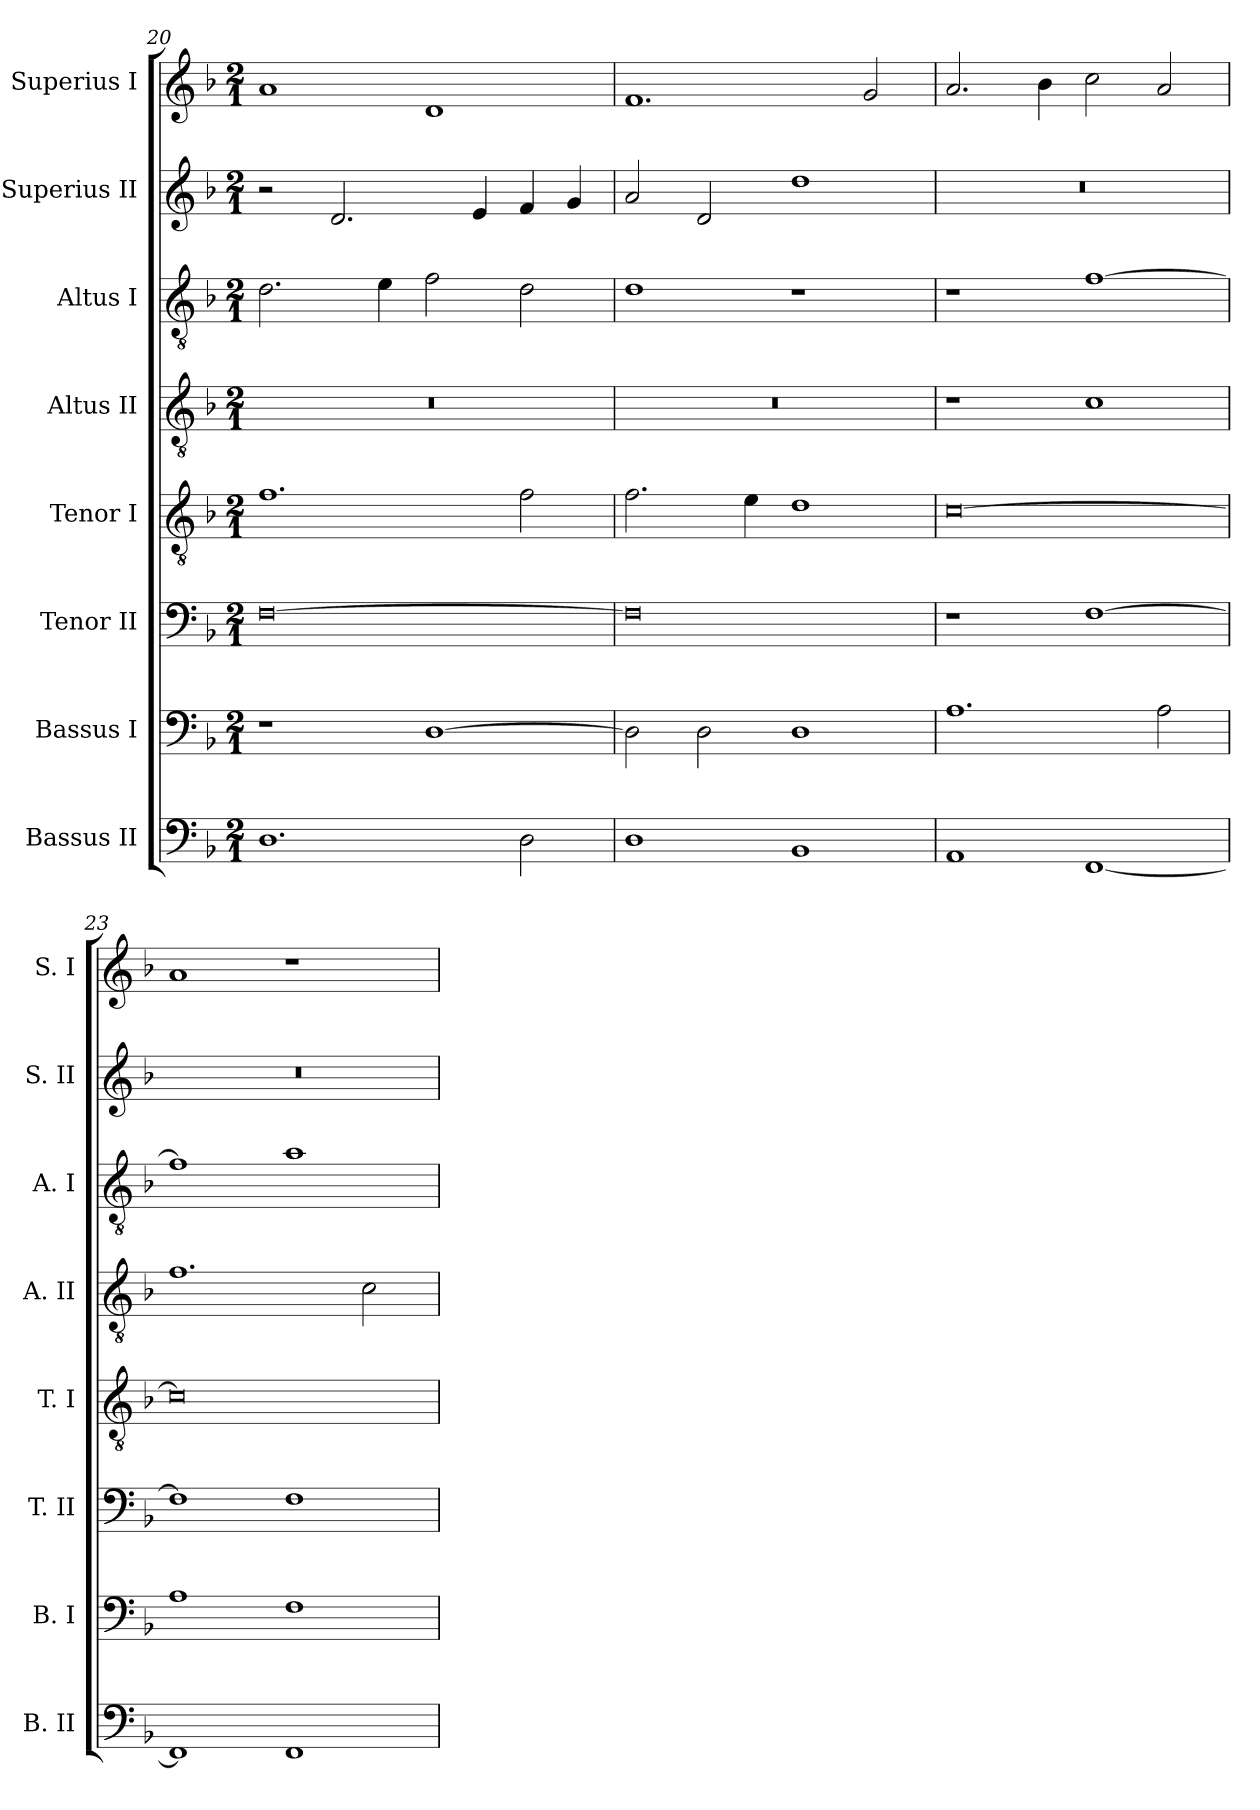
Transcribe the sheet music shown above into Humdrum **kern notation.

**kern	**kern	**kern	**kern	**kern	**kern	**kern	**kern
*part8	*part7	*part6	*part5	*part4	*part3	*part2	*part1
*staff8	*staff7	*staff6	*staff5	*staff4	*staff3	*staff2	*staff1
*I"Bassus II	*I"Bassus I	*I"Tenor II	*I"Tenor I	*I"Altus II	*I"Altus I	*I"Superius II	*I"Superius I
*I'B. II	*I'B. I	*I'T. II	*I'T. I	*I'A. II	*I'A. I	*I'S. II	*I'S. I
*clefF4	*clefF4	*clefF4	*clefGv2	*clefGv2	*clefGv2	*clefG2	*clefG2
*k[b-]	*k[b-]	*k[b-]	*k[b-]	*k[b-]	*k[b-]	*k[b-]	*k[b-]
*F:	*F:	*F:	*F:	*F:	*F:	*F:	*F:
*M2/1	*M2/1	*M2/1	*M2/1	*M2/1	*M2/1	*M2/1	*M2/1
=20	=20	=20	=20	=20	=20	=20	=20
1.D	1r	[0F	1.f	0r	2.d	2r	1a
.	.	.	.	.	.	2.d	.
.	.	.	.	.	4e	.	.
.	[1D	.	.	.	2f	.	1d
.	.	.	.	.	.	4e	.
2D	.	.	2f	.	2d	4f	.
.	.	.	.	.	.	4g	.
=21	=21	=21	=21	=21	=21	=21	=21
1D	2D]	0F]	2.f	0r	1d	2a	1.f
.	2D	.	.	.	.	2d	.
.	.	.	4e	.	.	.	.
1BB-	1D	.	1d	.	1r	1dd	.
.	.	.	.	.	.	.	2g
=22	=22	=22	=22	=22	=22	=22	=22
1AA	1.A	1r	[0c	1r	1r	0r	2.a
.	.	.	.	.	.	.	4b-
[1FF	.	[1F	.	1c	[1f	.	2cc
.	2A	.	.	.	.	.	2a
=23	=23	=23	=23	=23	=23	=23	=23
1FF]	1A	1F]	0c]	1.f	1f]	0r	1a
1FF	1F	1F	.	.	1a	.	1r
.	.	.	.	2c	.	.	.
=	=	=	=	=	=	=	=
*-	*-	*-	*-	*-	*-	*-	*-
